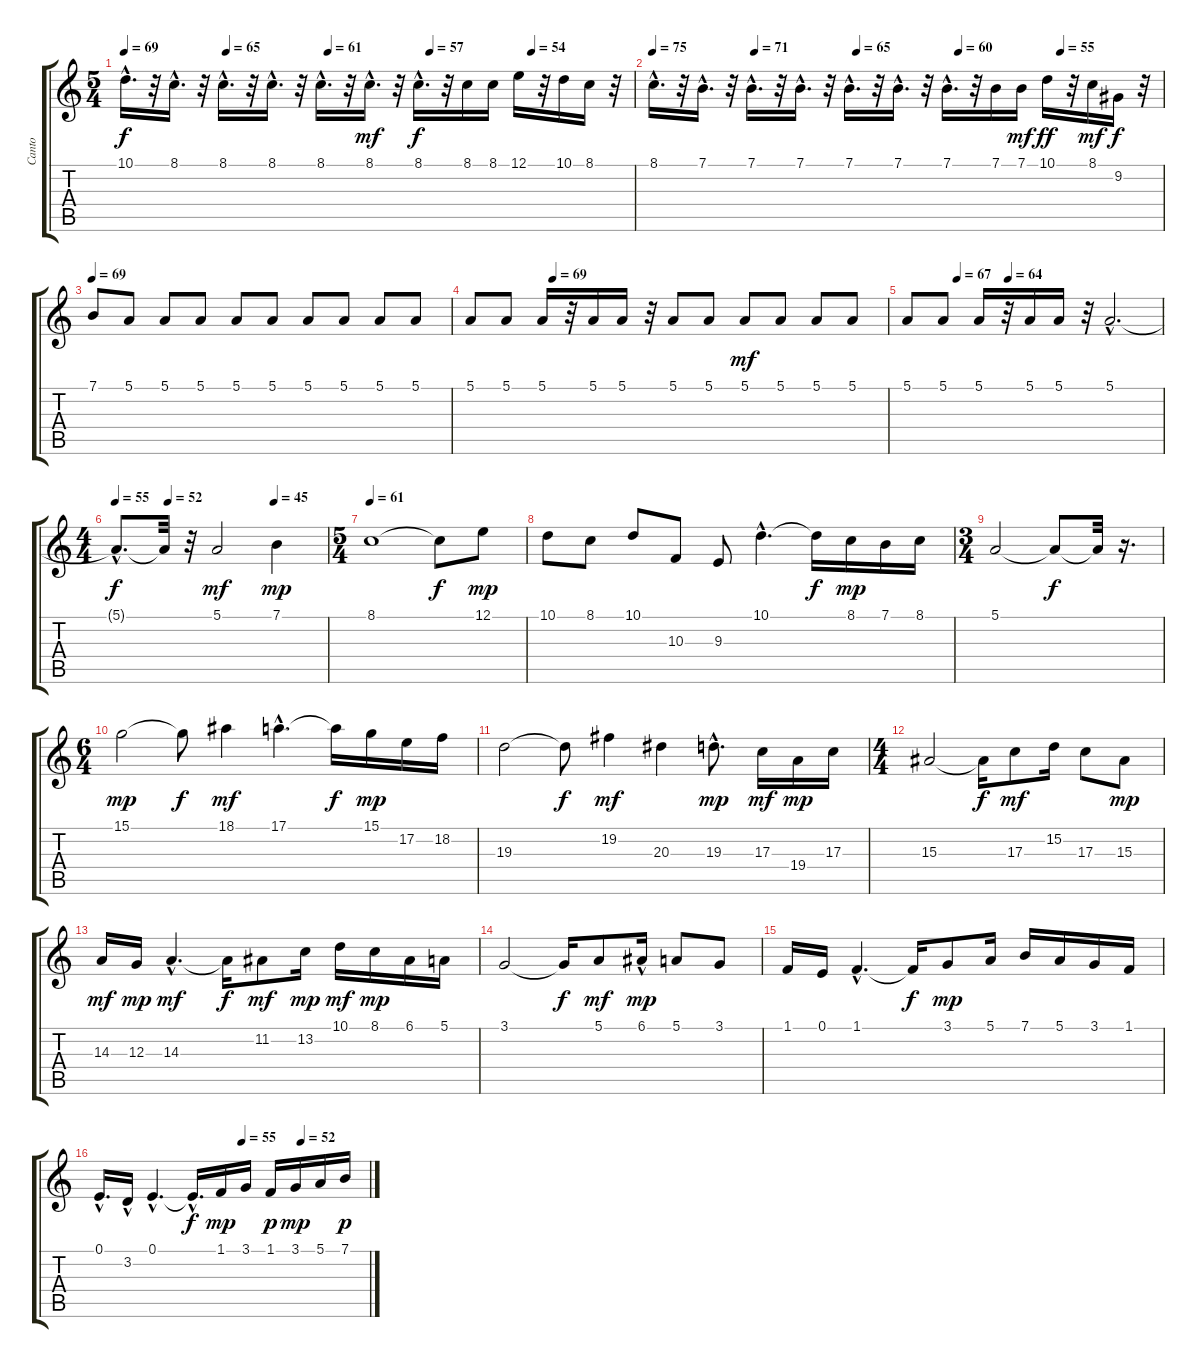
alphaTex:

\track ("Canto" "Canto") {instrument choiraahs}
\staff {score tabs}
\tuning (E4 B3 G3 D3 A2 E2) {hide}
\ts (5 4)
\tempo 69
\tempo (65 0.2)
\tempo (61 0.4)
\tempo (57 0.6)
\tempo (54 0.8)
\clef g2
\ks c
10.1{hac}.16{d dy f} r.32 8.1{hac}.16{d} r.32 8.1{hac}.16{d} r.32 8.1{hac}.16{d} r.32 8.1{hac}.16{d} r.32 8.1{hac}.16{d dy mf} r.32 8.1{hac}.16{d dy f} r.32 8.1.16 8.1.16 12.1.16 r.32 10.1.16 8.1.16 r.32 |
\tempo 75
\tempo (71 0.2)
\tempo (65 0.4)
\tempo (60 0.6)
\tempo (55 0.8)
8.1{hac}.16{d} r.32 7.1{hac}.16{d} r.32 7.1{hac}.16{d} r.32 7.1{hac}.16{d} r.32 7.1{hac}.16{d} r.32 7.1{hac}.16{d} r.32 7.1{hac}.16{d} r.32 7.1.16 7.1.16{dy mf} 10.1.16{dy ff} r.32 8.1.16{dy mf} 9.2.16{dy f} r.32 |
\tempo 69
7.1.8 5.1.8 5.1.8 5.1.8 5.1.8 5.1.8 5.1.8 5.1.8 5.1.8 5.1.8 |
\tempo (69 0.2)
5.1.8 5.1.8 5.1.16 r.32 5.1.16 5.1.16 r.32 5.1.8 5.1.8 5.1.8{dy mf} 5.1.8 5.1.8 5.1.8 |
\tempo (67 0.2)
\tempo (64 0.4)
5.1.8 5.1.8 5.1.16 r.32 5.1.16 5.1.16 r.32 5.1{hac}.2{d} |
\ts (4 4)
\tempo 55
\tempo (52 0.25)
\tempo (45 0.75)
5.1{hac t}.8{d dy f} 5.1{t}.32 r.32 5.1.2{dy mf} 7.1.4{dy mp} |
\ts (5 4)
\tempo 61
8.1.1 8.1{t}.8{dy f} 12.1.8{dy mp} |
10.1.8 8.1.8 10.1.8 10.3.8 9.3.8 10.1{hac}.4{d} 10.1{t}.16{dy f} 8.1.16{dy mp} 7.1.16 8.1.16 |
\ts (3 4)
5.1.2 5.1{t}.8{dy f} 5.1{t}.32 r.16{d} |
\ts (6 4)
15.1.2{dy mp} 15.1{t}.8{dy f} 18.1.4{dy mf} 17.1{hac}.4{d} 17.1{t}.16{dy f} 15.1.16{dy mp} 17.2.16 18.2.16 |
19.3.2 19.3{t}.8{dy f} 19.2.4{dy mf} 20.3.4 19.3{hac}.8{d dy mp} 17.3.16{dy mf} 19.4.16{dy mp} 17.3.16 |
\ts (4 4)
15.3.2 15.3{t}.16{dy f} 17.3.8{dy mf} 15.2.16 17.3.8 15.3.8{dy mp} |
14.3.16{dy mf} 12.3.16{dy mp} 14.3{hac}.4{d dy mf} 14.3{t}.16{dy f} 11.2.8{dy mf} 13.2.16{dy mp} 10.1.16{dy mf} 8.1.16{dy mp} 6.1.16 5.1.16 |
3.1.2 3.1{t}.16{dy f} 5.1.8{dy mf} 6.1{hac}.16{dy mp} 5.1.8 3.1.8 |
1.1.16 0.1.16 1.1{hac}.4{d} 1.1{t}.16{dy f} 3.1.8{dy mp} 5.1.16 7.1.16 5.1.16 3.1.16 1.1.16 |
\tempo (55 0.53125)
\tempo (52 0.75)
0.1{hac}.16{d} 3.2{hac}.16 0.1{hac}.4{d} 0.1{hac t}.16{d dy f} 1.1.16{dy mp} 3.1.16 1.1.16{dy p} 3.1.16{dy mp} 5.1.16 7.1.16{dy p}
